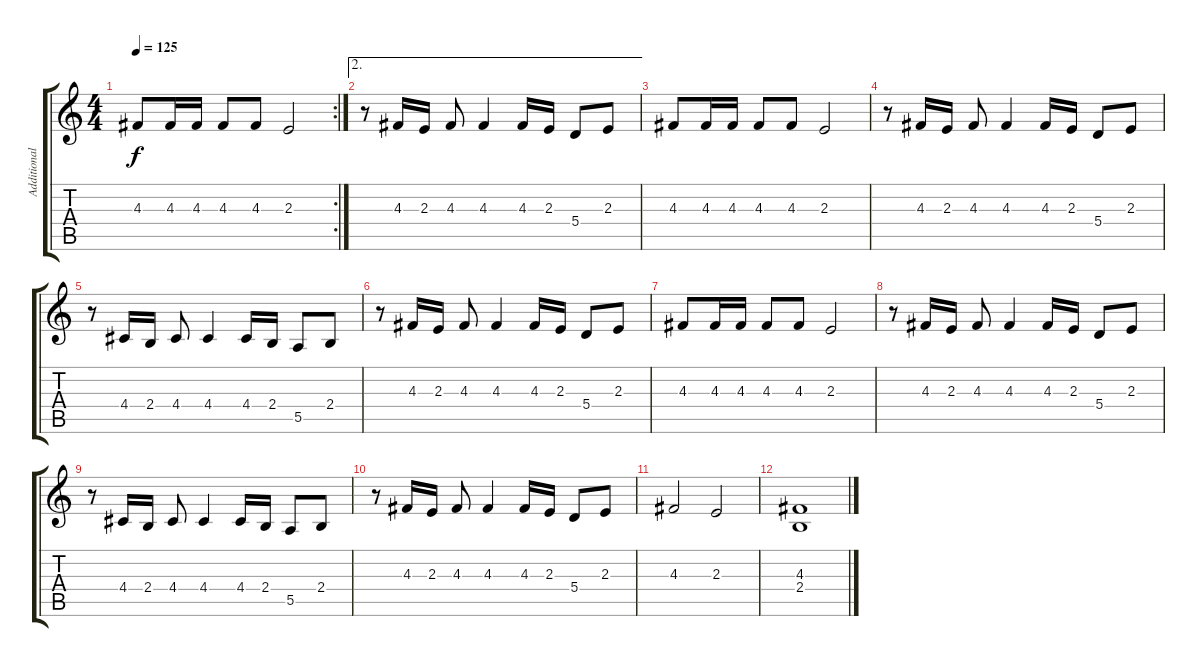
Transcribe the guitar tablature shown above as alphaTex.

\track ("Additional guitar" "Additional") {instrument distortionguitar}
\staff {score tabs}
\tuning (B3 Gb3 D3 A2 E2 B1) {hide}
\rc 2
\ts (4 4)
\tempo 125
\clef g2
\ks c
4.3.8{dy f} 4.3.16 4.3.16 4.3.8 4.3.8 2.3.2 |
\ae 2
r.8 4.3.16 2.3.16 4.3.8 4.3.4 4.3.16 2.3.16 5.4.8 2.3.8 |
4.3.8 4.3.16 4.3.16 4.3.8 4.3.8 2.3.2 |
r.8 4.3.16 2.3.16 4.3.8 4.3.4 4.3.16 2.3.16 5.4.8 2.3.8 |
r.8 4.4.16 2.4.16 4.4.8 4.4.4 4.4.16 2.4.16 5.5.8 2.4.8 |
r.8 4.3.16 2.3.16 4.3.8 4.3.4 4.3.16 2.3.16 5.4.8 2.3.8 |
4.3.8 4.3.16 4.3.16 4.3.8 4.3.8 2.3.2 |
r.8 4.3.16 2.3.16 4.3.8 4.3.4 4.3.16 2.3.16 5.4.8 2.3.8 |
r.8 4.4.16 2.4.16 4.4.8 4.4.4 4.4.16 2.4.16 5.5.8 2.4.8 |
r.8 4.3.16 2.3.16 4.3.8 4.3.4 4.3.16 2.3.16 5.4.8 2.3.8 |
4.3.2 2.3.2 |
(4.3 2.4).1
